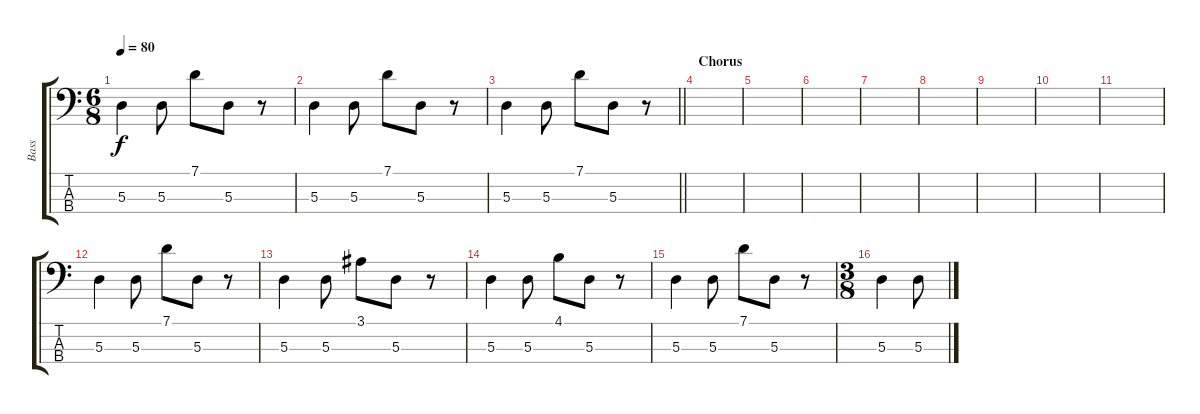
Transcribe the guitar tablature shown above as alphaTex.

\track ("Bass" "Bass") {instrument electricbassfinger}
\staff {score tabs}
\tuning (G2 D2 A1 E1) {hide}
\ts (6 8)
\tempo 80
\clef f4
\ks c
5.3.4{dy f} 5.3.8 7.1.8 5.3.8 r.8 |
5.3.4 5.3.8 7.1.8 5.3.8 r.8 |
\barLineRight lightlight
5.3.4 5.3.8 7.1.8 5.3.8 r.8 |
\section ("" "Chorus")
|
|
|
|
|
|
|
|
5.3.4 5.3.8 7.1.8 5.3.8 r.8 |
5.3.4 5.3.8 3.1.8 5.3.8 r.8 |
5.3.4 5.3.8 4.1.8 5.3.8 r.8 |
5.3.4 5.3.8 7.1.8 5.3.8 r.8 |
\ts (3 8)
5.3.4 5.3.8
